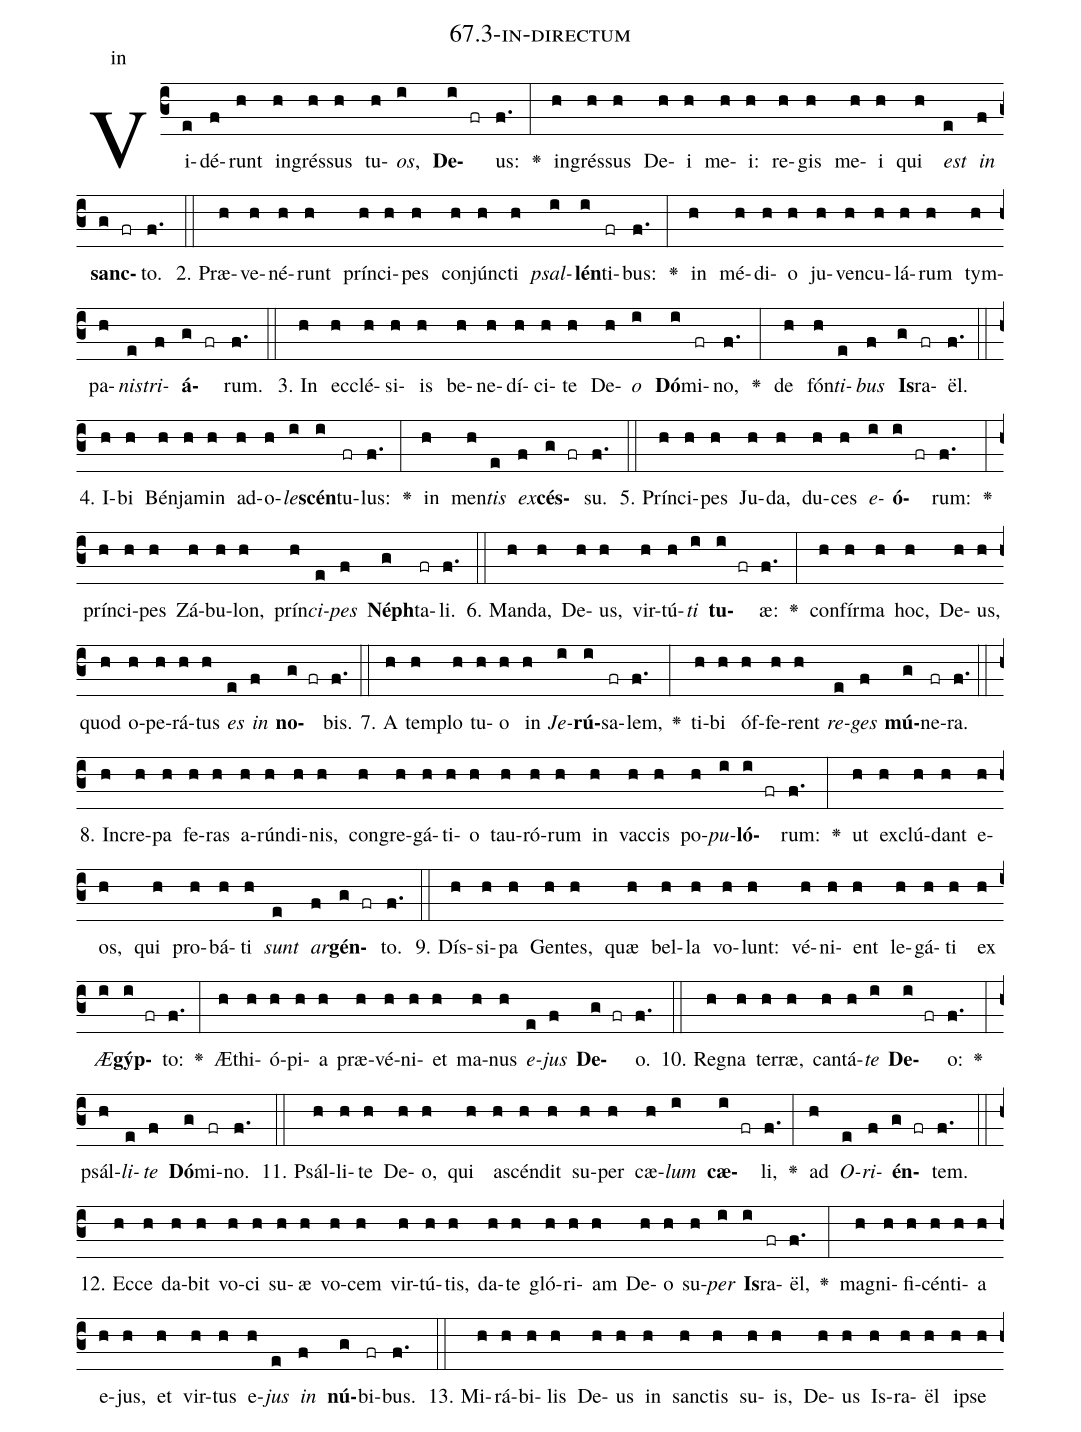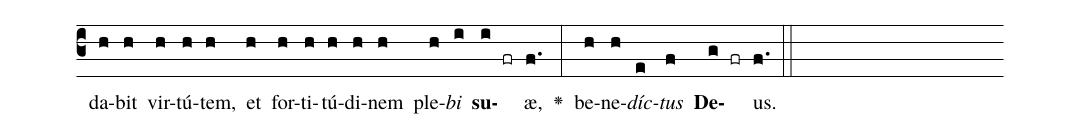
name: 67.3-in-directum;
annotation: in;
%%
(c3)Vi(e)dé(f)runt(h) in(h)grés(h)sus(h) tu(h)<i>os</i>,(i) <b>De</b>(i fr)us:(f.) <v>\greheightstar</v>(:) in(h)grés(h)sus(h) De(h)i(h) me(h)i:(h) re(h)gis(h) me(h)i(h) qui(h) <i>est</i>(e) <i>in</i>(f) <b>sanc</b>(g fr)to.(f.) (::)
2. Præ(h)ve(h)né(h)runt(h) prín(h)ci(h)pes(h) con(h)júnc(h)ti(h) <i>psal</i>(i)<b>lén</b>(i)ti(fr)bus:(f.) <v>\greheightstar</v>(:) in(h) mé(h)di(h)o(h) ju(h)ven(h)cu(h)lá(h)rum(h) tym(h)pa(h)<i>nis</i>(e)<i>tri</i>(f)<b>á</b>(g fr)rum.(f.) (::)
3. In(h) ec(h)clé(h)si(h)is(h) be(h)ne(h)dí(h)ci(h)te(h) De(h)<i>o</i>(i) <b>Dó</b>(i)mi(fr)no,(f.) <v>\greheightstar</v>(:) de(h) fón(h)<i>ti</i>(e)<i>bus</i>(f) <b>Is</b>(g)ra(fr)ël.(f.) (::)
4. I(h)bi(h) Bén(h)ja(h)min(h) ad(h)o(h)<i>le</i>(i)<b>scén</b>(i)tu(fr)lus:(f.) <v>\greheightstar</v>(:) in(h) men(h)<i>tis</i>(e) <i>ex</i>(f)<b>cés</b>(g fr)su.(f.) (::)
5. Prín(h)ci(h)pes(h) Ju(h)da,(h) du(h)ces(h) <i>e</i>(i)<b>ó</b>(i fr)rum:(f.) <v>\greheightstar</v>(:) prín(h)ci(h)pes(h) Zá(h)bu(h)lon,(h) prín(h)<i>ci</i>(e)<i>pes</i>(f) <b>Néph</b>(g)ta(fr)li.(f.) (::)
6. Man(h)da,(h) De(h)us,(h) vir(h)tú(h)<i>ti</i>(i) <b>tu</b>(i fr)æ:(f.) <v>\greheightstar</v>(:) con(h)fír(h)ma(h) hoc,(h) De(h)us,(h) quod(h) o(h)pe(h)rá(h)tus(h) <i>es</i>(e) <i>in</i>(f) <b>no</b>(g fr)bis.(f.) (::)
7. A(h) tem(h)plo(h) tu(h)o(h) in(h) <i>Je</i>(i)<b>rú</b>(i)sa(fr)lem,(f.) <v>\greheightstar</v>(:) ti(h)bi(h) óf(h)fe(h)rent(h) <i>re</i>(e)<i>ges</i>(f) <b>mú</b>(g)ne(fr)ra.(f.) (::)
8. In(h)cre(h)pa(h) fe(h)ras(h) a(h)rún(h)di(h)nis,(h) con(h)gre(h)gá(h)ti(h)o(h) tau(h)ró(h)rum(h) in(h) vac(h)cis(h) po(h)<i>pu</i>(i)<b>ló</b>(i fr)rum:(f.) <v>\greheightstar</v>(:) ut(h) ex(h)clú(h)dant(h) e(h)os,(h) qui(h) pro(h)bá(h)ti(h) <i>sunt</i>(e) <i>ar</i>(f)<b>gén</b>(g fr)to.(f.) (::)
9. Dís(h)si(h)pa(h) Gen(h)tes,(h) quæ(h) bel(h)la(h) vo(h)lunt:(h) vé(h)ni(h)ent(h) le(h)gá(h)ti(h) ex(h) <i>Æ</i>(i)<b>gýp</b>(i fr)to:(f.) <v>\greheightstar</v>(:) Æ(h)thi(h)ó(h)pi(h)a(h) præ(h)vé(h)ni(h)et(h) ma(h)nus(h) <i>e</i>(e)<i>jus</i>(f) <b>De</b>(g fr)o.(f.) (::)
10. Re(h)gna(h) ter(h)ræ,(h) can(h)tá(h)<i>te</i>(i) <b>De</b>(i fr)o:(f.) <v>\greheightstar</v>(:) psál(h)<i>li</i>(e)<i>te</i>(f) <b>Dó</b>(g)mi(fr)no.(f.) (::)
11. Psál(h)li(h)te(h) De(h)o,(h) qui(h) a(h)scén(h)dit(h) su(h)per(h) cæ(h)<i>lum</i>(i) <b>cæ</b>(i fr)li,(f.) <v>\greheightstar</v>(:) ad(h) <i>O</i>(e)<i>ri</i>(f)<b>én</b>(g fr)tem.(f.) (::)
12. Ec(h)ce(h) da(h)bit(h) vo(h)ci(h) su(h)æ(h) vo(h)cem(h) vir(h)tú(h)tis,(h) da(h)te(h) gló(h)ri(h)am(h) De(h)o(h) su(h)<i>per</i>(i) <b>Is</b>(i)ra(fr)ël,(f.) <v>\greheightstar</v>(:) ma(h)gni(h)fi(h)cén(h)ti(h)a(h) e(h)jus,(h) et(h) vir(h)tus(h) e(h)<i>jus</i>(e) <i>in</i>(f) <b>nú</b>(g)bi(fr)bus.(f.) (::)
13. Mi(h)rá(h)bi(h)lis(h) De(h)us(h) in(h) sanc(h)tis(h) su(h)is,(h) De(h)us(h) Is(h)ra(h)ël(h) ip(h)se(h) da(h)bit(h) vir(h)tú(h)tem,(h) et(h) for(h)ti(h)tú(h)di(h)nem(h) ple(h)<i>bi</i>(i) <b>su</b>(i fr)æ,(f.) <v>\greheightstar</v>(:) be(h)ne(h)<i>díc</i>(e)<i>tus</i>(f) <b>De</b>(g fr)us.(f.) (::)
